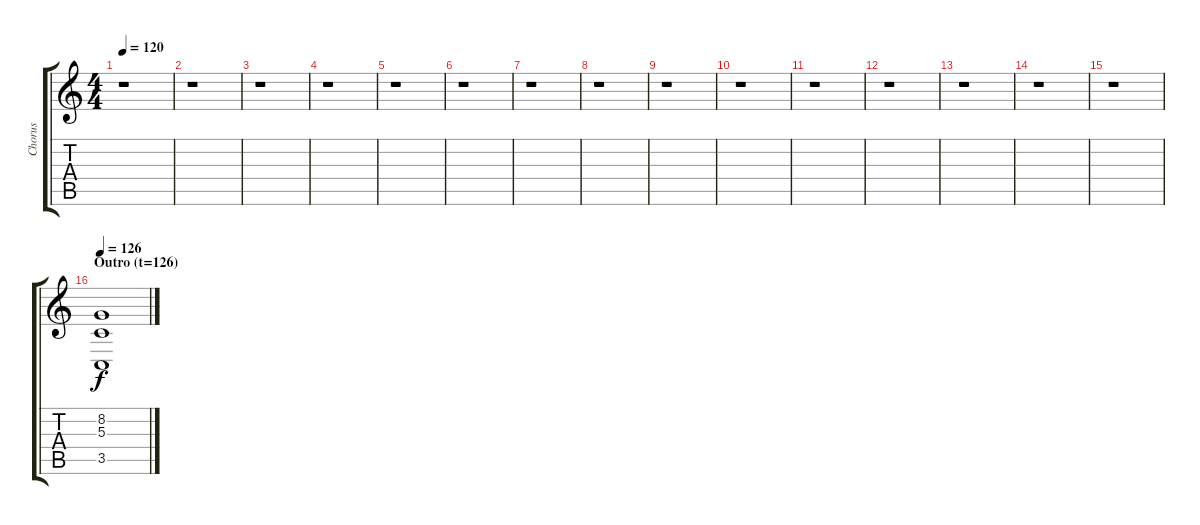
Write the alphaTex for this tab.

\track ("Chorus" "Chorus") {instrument choiraahs}
\staff {score tabs}
\tuning (E4 B3 G3 D3 A2 D2) {hide}
\ts (4 4)
\tempo 120
\clef g2
\ks c
r.1{dy f} |
r.1 |
r.1 |
r.1 |
r.1 |
r.1 |
r.1 |
\section ("" "")
r.1 |
r.1 |
r.1 |
r.1 |
r.1 |
r.1 |
r.1 |
r.1 |
\section ("" "Outro (t=126)")
\tempo 126
(8.2 5.3 3.5).1{volume 8 balance 8 instrument choiraahs}
